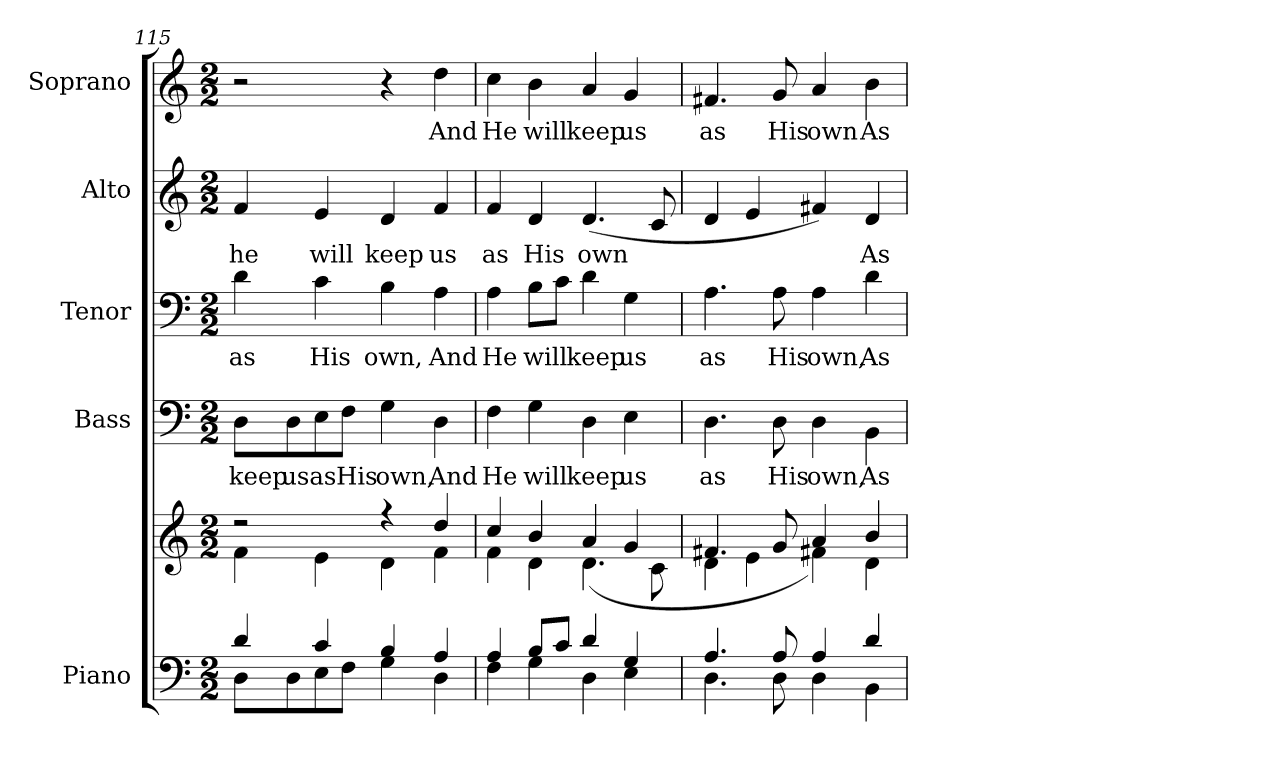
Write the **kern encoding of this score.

**kern	**kern	**kern	**text	**kern	**text	**kern	**text	**kern	**text
*part5	*part5	*part4	*part4	*part3	*part3	*part2	*part2	*part1	*part1
*staff6	*staff5	*staff4	*staff4	*staff3	*staff3	*staff2	*staff2	*staff1	*staff1
*I"Piano	*	*I"Bass	*	*I"Tenor	*	*I"Alto	*	*I"Soprano	*
*I'Pno.	*	*I'B.	*	*I'T.	*	*I'A.	*	*I'S.	*
!!LO:PB:g=z
*clefF4	*clefG2	*clefF4	*	*clefF4	*	*clefG2	*	*clefG2	*
*k[]	*k[]	*k[]	*	*k[]	*	*k[]	*	*k[]	*
*C:	*C:	*C:	*	*C:	*	*C:	*	*C:	*
*M2/2	*M2/2	*M2/2	*	*M2/2	*	*M2/2	*	*M2/2	*
=115	=115	=115	=115	=115	=115	=115	=115	=115	=115
*^	*^	*	*	*	*	*	*	*	*
!	!	!	!	!	!LO:LY:b:color=#000000	!	!	!	!	!	!
!	!	!	!	!	!	!	!LO:LY:b:color=#000000	!	!	!	!
!	!	!	!	!	!	!	!	!	!LO:LY:b:color=#000000	!	!
4di/	8Di\L	2r	4fi\	8Di\L	keep	4di\	as	4fi/	he	2r	.
!	!	!	!	!	!LO:LY:b:color=#000000	!	!	!	!	!	!
.	8Di\	.	.	8Di\	us	.	.	.	.	.	.
!	!	!	!	!	!LO:LY:b:color=#000000	!	!	!	!	!	!
!	!	!	!	!	!	!	!LO:LY:b:color=#000000	!	!	!	!
!	!	!	!	!	!	!	!	!	!LO:LY:b:color=#000000	!	!
4ci/	8Ei\	.	4ei\	8Ei\	as	4ci\	His	4ei/	will	.	.
!	!	!	!	!	!LO:LY:b:color=#000000	!	!	!	!	!	!
.	8Fi\J	.	.	8Fi\J	His	.	.	.	.	.	.
!	!	!	!	!	!LO:LY:b:color=#000000	!	!	!	!	!	!
!	!	!	!	!	!	!	!LO:LY:b:color=#000000	!	!	!	!
!	!	!	!	!	!	!	!	!	!LO:LY:b:color=#000000	!	!
4Bi/	4Gi\	4r	4di\	4Gi\	own,	4Bi\	own,	4di/	keep	4r	.
!	!	!	!	!	!LO:LY:b:color=#000000	!	!	!	!	!	!
!	!	!	!	!	!	!	!LO:LY:b:color=#000000	!	!	!	!
!	!	!	!	!	!	!	!	!	!LO:LY:b:color=#000000	!	!
!	!	!	!	!	!	!	!	!	!	!	!LO:LY:b:color=#000000
4Ai/	4Di\	4ddi/	4fi\	4Di\	And	4Ai\	And	4fi/	us	4ddi\	And
=116	=116	=116	=116	=116	=116	=116	=116	=116	=116	=116	=116
!	!	!	!	!	!LO:LY:b:color=#000000	!	!	!	!	!	!
!	!	!	!	!	!	!	!LO:LY:b:color=#000000	!	!	!	!
!	!	!	!	!	!	!	!	!	!LO:LY:b:color=#000000	!	!
!	!	!	!	!	!	!	!	!	!	!	!LO:LY:b:color=#000000
4Ai/	4Fi\	4cci/	4fi\	4Fi\	He	4Ai\	He	4fi/	as	4cci\	He
!	!	!	!	!	!LO:LY:b:color=#000000	!	!	!	!	!	!
!	!	!	!	!	!	!	!LO:LY:b:color=#000000	!	!	!	!
!	!	!	!	!	!	!	!	!	!LO:LY:b:color=#000000	!	!
!	!	!	!	!	!	!	!	!	!	!	!LO:LY:b:color=#000000
8Bi/L	4Gi\	4bi/	4di\	4Gi\	will	8Bi\L	will	4di/	His	4bi\	will
8ci/J	.	.	.	.	.	8ci\J	.	.	.	.	.
!	!	!	!	!	!LO:LY:b:color=#000000	!	!	!	!	!	!
!	!	!	!	!	!	!	!LO:LY:b:color=#000000	!	!	!	!
!	!	!	!	!	!	!	!	!	!LO:LY:b:color=#000000	!	!
!	!	!	!	!	!	!	!	!	!	!	!LO:LY:b:color=#000000
4di/	4Di\	4ai/	(4.di\	4Di\	keep	4di\	keep	(4.di/	own	4ai/	keep
!	!	!	!	!	!LO:LY:b:color=#000000	!	!	!	!	!	!
!	!	!	!	!	!	!	!LO:LY:b:color=#000000	!	!	!	!
!	!	!	!	!	!	!	!	!	!	!	!LO:LY:b:color=#000000
4Gi/	4Ei\	4gi/	.	4Ei\	us	4Gi\	us	.	.	4gi/	us
.	.	.	8ci\	.	.	.	.	8ci/	.	.	.
!!LO:PB:g=z
=117	=117	=117	=117	=117	=117	=117	=117	=117	=117	=117	=117
!	!	!	!	!	!LO:LY:b:color=#000000	!	!	!	!	!	!
!	!	!	!	!	!	!	!LO:LY:b:color=#000000	!	!	!	!
!	!	!	!	!	!	!	!	!	!	!	!LO:LY:b:color=#000000
4.Ai/	4.Di\	4.f#Xi/	4di\	4.Di\	as	4.Ai\	as	4di/	.	4.f#Xi/	as
.	.	.	4ei\	.	.	.	.	4ei/	.	.	.
!	!	!	!	!	!LO:LY:b:color=#000000	!	!	!	!	!	!
!	!	!	!	!	!	!	!LO:LY:b:color=#000000	!	!	!	!
!	!	!	!	!	!	!	!	!	!	!	!LO:LY:b:color=#000000
8Ai/	8Di\	8gi/	.	8Di\	His	8Ai\	His	.	.	8gi/	His
!	!	!	!	!	!LO:LY:b:color=#000000	!	!	!	!	!	!
!	!	!	!	!	!	!	!LO:LY:b:color=#000000	!	!	!	!
!	!	!	!	!	!	!	!	!	!	!	!LO:LY:b:color=#000000
4Ai/	4Di\	4ai/	4f#Xi\)	4Di\	own,	4Ai\	own,	4f#Xi/)	.	4ai/	own
!	!	!	!	!	!LO:LY:b:color=#000000	!	!	!	!	!	!
!	!	!	!	!	!	!	!LO:LY:b:color=#000000	!	!	!	!
!	!	!	!	!	!	!	!	!	!LO:LY:b:color=#000000	!	!
!	!	!	!	!	!	!	!	!	!	!	!LO:LY:b:color=#000000
4di/	4BBi\	4bi/	4di\	4BBi\	As	4di\	As	4di/	As	4bi\	As
*v	*v	*	*	*	*	*	*	*	*	*	*
*	*v	*v	*	*	*	*	*	*	*	*
=	=	=	=	=	=	=	=	=	=
*-	*-	*-	*-	*-	*-	*-	*-	*-	*-
